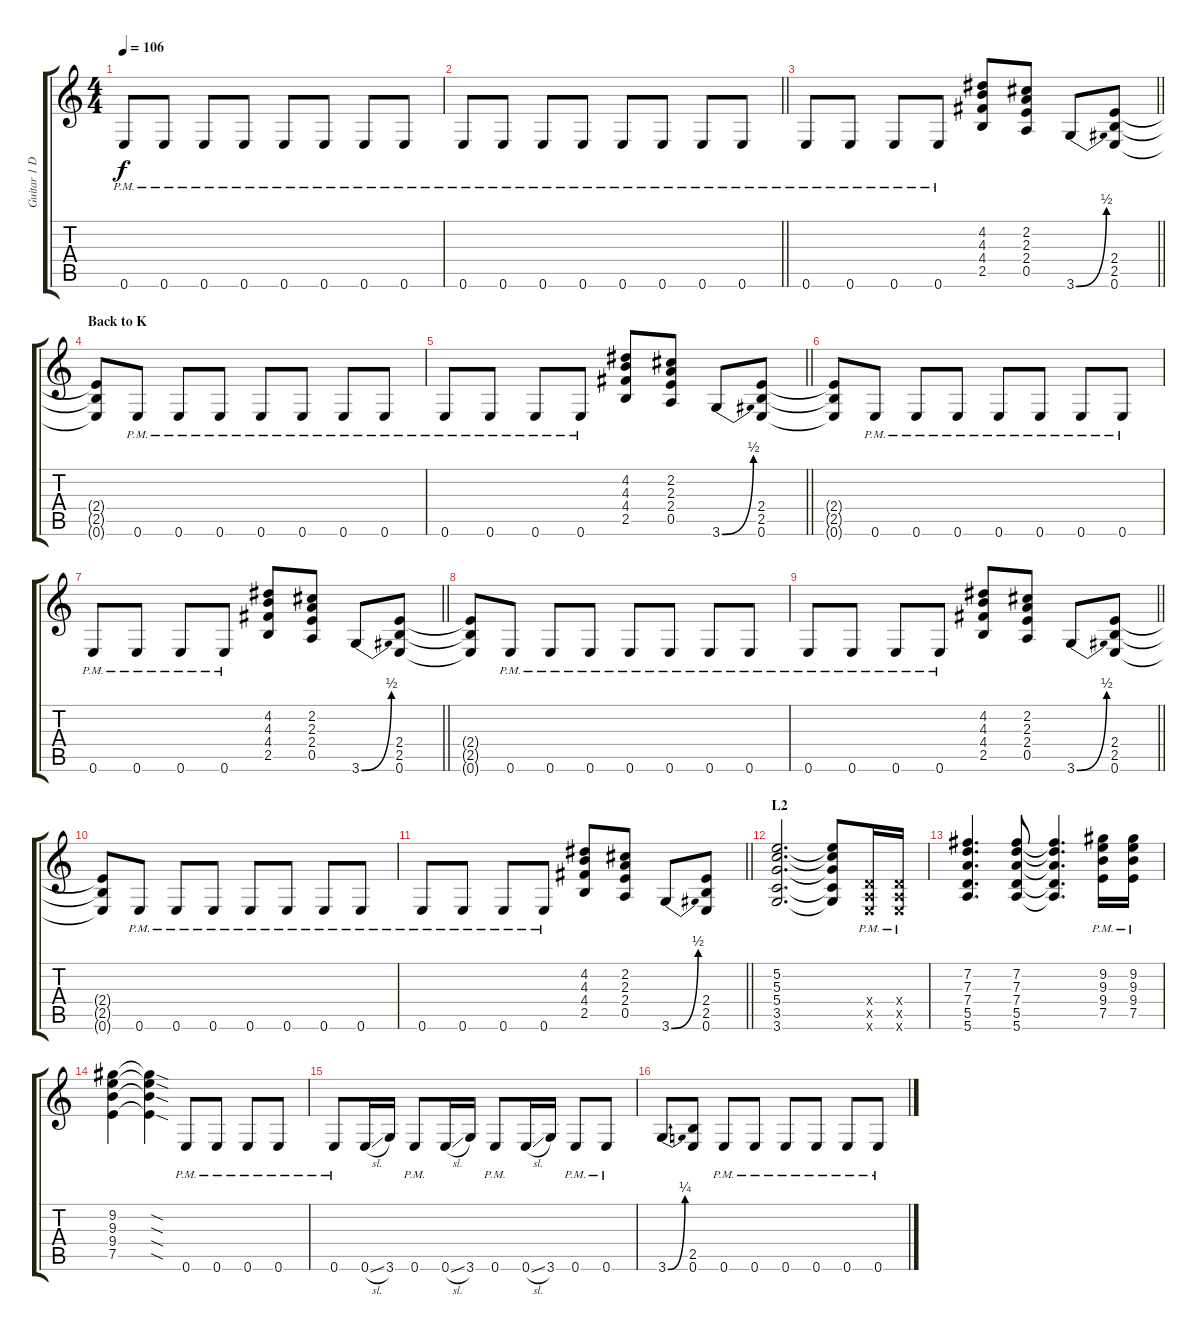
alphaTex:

\track ("Guitar 1 DISTORTION" "Guitar 1 D") {instrument distortionguitar bank 255}
\staff {score tabs}
\tuning (E4 B3 G3 D3 A2 E2) {hide}
\ts (4 4)
\tempo 106
\clef g2
\ks c
0.6{pm}.8{dy f} 0.6{pm}.8 0.6{pm}.8 0.6{pm}.8 0.6{pm}.8 0.6{pm}.8 0.6{pm}.8 0.6{pm}.8 |
\barLineRight lightlight
0.6{pm}.8 0.6{pm}.8 0.6{pm}.8 0.6{pm}.8 0.6{pm}.8 0.6{pm}.8 0.6{pm}.8 0.6{pm}.8 |
\barLineRight lightlight
0.6{pm}.8 0.6{pm}.8 0.6{pm}.8 0.6{pm}.8 (4.2 4.3 4.4 2.5).8 (2.2 2.3 2.4 0.5).8 3.6{be (bend 0 0 60 2)}.8 (2.4 2.5 0.6).8 |
\section ("" "Back to K")
(2.4{t} 2.5{t} 0.6{t}).8 0.6{pm}.8 0.6{pm}.8 0.6{pm}.8 0.6{pm}.8 0.6{pm}.8 0.6{pm}.8 0.6{pm}.8 |
\barLineRight lightlight
0.6{pm}.8 0.6{pm}.8 0.6{pm}.8 0.6{pm}.8 (4.2 4.3 4.4 2.5).8 (2.2 2.3 2.4 0.5).8 3.6{be (bend 0 0 60 2)}.8 (2.4 2.5 0.6).8 |
(2.4{t} 2.5{t} 0.6{t}).8 0.6{pm}.8 0.6{pm}.8 0.6{pm}.8 0.6{pm}.8 0.6{pm}.8 0.6{pm}.8 0.6{pm}.8 |
\barLineRight lightlight
0.6{pm}.8 0.6{pm}.8 0.6{pm}.8 0.6{pm}.8 (4.2 4.3 4.4 2.5).8 (2.2 2.3 2.4 0.5).8 3.6{be (bend 0 0 60 2)}.8 (2.4 2.5 0.6).8 |
(2.4{t} 2.5{t} 0.6{t}).8 0.6{pm}.8 0.6{pm}.8 0.6{pm}.8 0.6{pm}.8 0.6{pm}.8 0.6{pm}.8 0.6{pm}.8 |
\barLineRight lightlight
0.6{pm}.8 0.6{pm}.8 0.6{pm}.8 0.6{pm}.8 (4.2 4.3 4.4 2.5).8 (2.2 2.3 2.4 0.5).8 3.6{be (bend 0 0 60 2)}.8 (2.4 2.5 0.6).8 |
(2.4{t} 2.5{t} 0.6{t}).8 0.6{pm}.8 0.6{pm}.8 0.6{pm}.8 0.6{pm}.8 0.6{pm}.8 0.6{pm}.8 0.6{pm}.8 |
\barLineRight lightlight
0.6{pm}.8 0.6{pm}.8 0.6{pm}.8 0.6{pm}.8 (4.2 4.3 4.4 2.5).8 (2.2 2.3 2.4 0.5).8 3.6{be (bend 0 0 60 2)}.8 (2.4 2.5 0.6).8 |
\section ("" "L2")
(5.2 5.3 5.4 3.5 3.6).2{d} (5.2{t} 5.3{t} 5.4{t} 3.5{t} 3.6{t}).8 (0.4{pm x} 0.5{pm x} 0.6{pm x}).16 (0.4{pm x} 0.5{pm x} 0.6{pm x}).16 |
(7.2 7.3 7.4 5.5 5.6).4{d} (7.2 7.3 7.4 5.5 5.6).8 (7.2{t} 7.3{t} 7.4{t} 5.5{t} 5.6{t}).4{d} (9.2{pm} 9.3{pm} 9.4{pm} 7.5{pm}).16 (9.2{pm} 9.3{pm} 9.4{pm} 7.5{pm}).16 |
(9.2 9.3 9.4 7.5).4 (9.2{sod t} 9.3{sod t} 9.4{sod t} 7.5{sod t}).4 0.6{pm}.8 0.6{pm}.8 0.6{pm}.8 0.6{pm}.8 |
0.6{pm}.8 0.6{sl}.16 3.6.16 0.6{pm}.8 0.6{sl}.16 3.6.16 0.6{pm}.8 0.6{sl}.16 3.6.16 0.6{pm}.8 0.6{pm}.8 |
3.6{be (bend 0 0 60 1)}.8 (2.5 0.6).8 0.6{pm}.8 0.6{pm}.8 0.6{pm}.8 0.6{pm}.8 0.6{pm}.8 0.6{pm}.8
